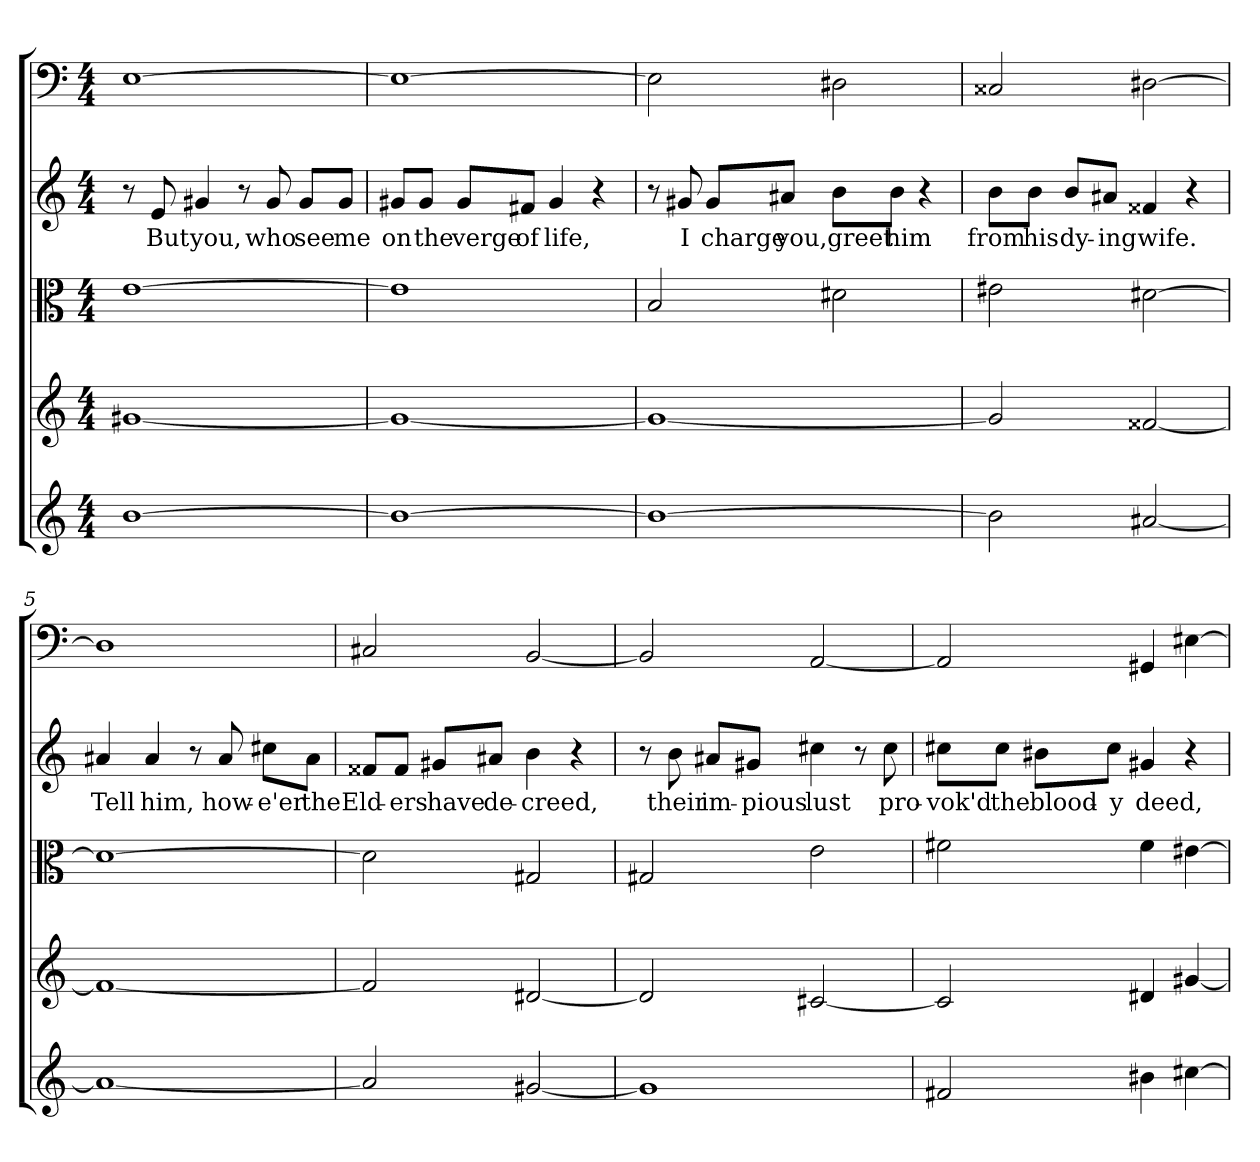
**kern	**kern	**kern	**kern	**text	**kern
*part5	*part4	*part3	*part2	*part2	*part1
*staff5	*staff4	*staff3	*staff2	*staff2	*staff1
*clefG2	*clefG2	*clefC3	*clefG2	*	*clefF4
*k[]	*k[]	*k[]	*k[]	*	*k[]
*a:	*a:	*a:	*a:	*	*a:
*M4/4	*M4/4	*M4/4	*M4/4	*	*M4/4
=1	=1	=1	=1	=1	=1
[1b\	[1g#X/	[1e\	8r	.	[1E\
.	.	.	8e/	But	.
.	.	.	4g#X/	you,	.
.	.	.	8r	.	.
.	.	.	8g#/	who	.
.	.	.	8g#/L	see	.
.	.	.	8g#/J	me	.
=2	=2	=2	=2	=2	=2
1b\_	1g#/_	1e\]	8g#X/L	on	1E\_
.	.	.	8g#/J	the	.
.	.	.	8g#/L	verge	.
.	.	.	8f#X/J	of	.
.	.	.	4g#/	life,	.
.	.	.	4r	.	.
=3	=3	=3	=3	=3	=3
1b\_	1g#/_	2B/	8r	.	2E\]
.	.	.	8g#X/	I	.
.	.	.	8g#/L	charge	.
.	.	.	8a#X/J	you,	.
.	.	2d#X\	8b\L	greet	2D#X\
.	.	.	8b\J	him	.
.	.	.	4r	.	.
=4	=4	=4	=4	=4	=4
2b\]	2g#/]	2e#X\	8b\L	from	2C##X/
.	.	.	8b\J	his	.
.	.	.	8b/L	dy-	.
.	.	.	8a#X/J	-ing	.
[2a#X/	[2f##X/	[2d#X\	4f##X/	wife.	[2D#X\
.	.	.	4r	.	.
=5	=5	=5	=5	=5	=5
1a#/_	1f##/_	1d#\_	4a#X/	Tell	1D#\]
.	.	.	4a#/	him,	.
.	.	.	8r	.	.
.	.	.	8a#/	how-	.
.	.	.	8cc#X\L	-e'er	.
.	.	.	8a#\J	the	.
=6	=6	=6	=6	=6	=6
2a#/]	2f##/]	2d#\]	8f##X/L	Eld-	2C#X/
.	.	.	8f##/J	-ers	.
.	.	.	8g#X/L	have	.
.	.	.	8a#X/J	de-	.
[2g#X/	[2d#X/	2G#X/	4b\	-creed,	[2BB/
.	.	.	4r	.	.
=7	=7	=7	=7	=7	=7
1g#/]	2d#/]	2G#X/	8r	.	2BB/]
.	.	.	8b\	their	.
.	.	.	8a#X/L	im-	.
.	.	.	8g#X/J	-pious	.
.	[2c#X/	2e\	4cc#X\	lust	[2AA/
.	.	.	8r	.	.
.	.	.	8cc#\	pro-	.
=8	=8	=8	=8	=8	=8
2f#X/	2c#/]	2f#X\	8cc#X\L	-vok'd	2AA/]
.	.	.	8cc#\J	the	.
.	.	.	8b#X\L	blood-	.
.	.	.	8cc#\J	-y	.
4b#X\	4d#X/	4f#\	4g#X/	deed,	4GG#X/
[4cc#X\	[4g#X/	[4e#X\	4r	.	[4E#X\
=	=	=	=	=	=
*-	*-	*-	*-	*-	*-
